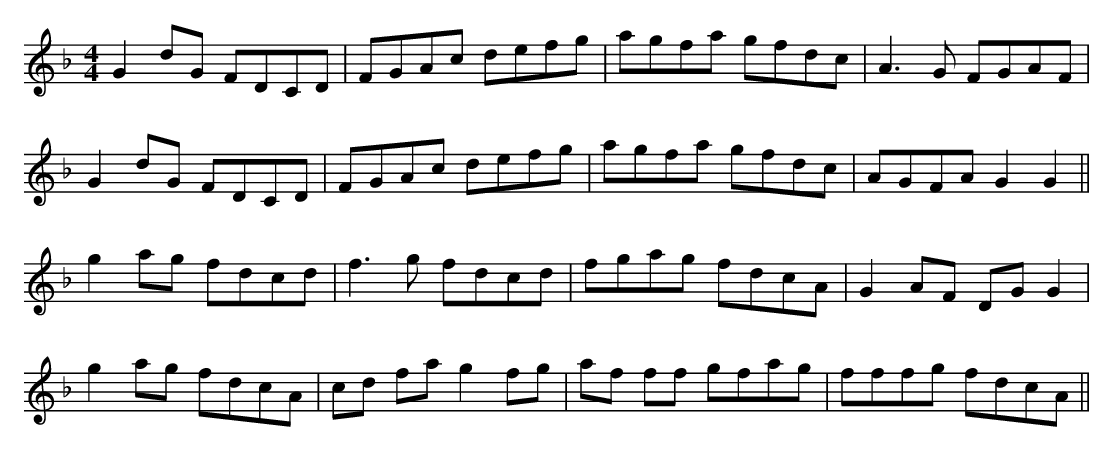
X:1
M:4/4
K:Gdor
G2 dG FDCD|FGAc defg|agfa gfdc|A3G FGAF|
G2 dG FDCD|FGAc defg|agfa gfdc|AGFA G2G2||
g2 ag fdcd|f3g fdcd|fgag fdcA|G2AF DG G2|
g2 ag fdcA|cd fa g2fg|af ff gfag|fffg fdcA||
